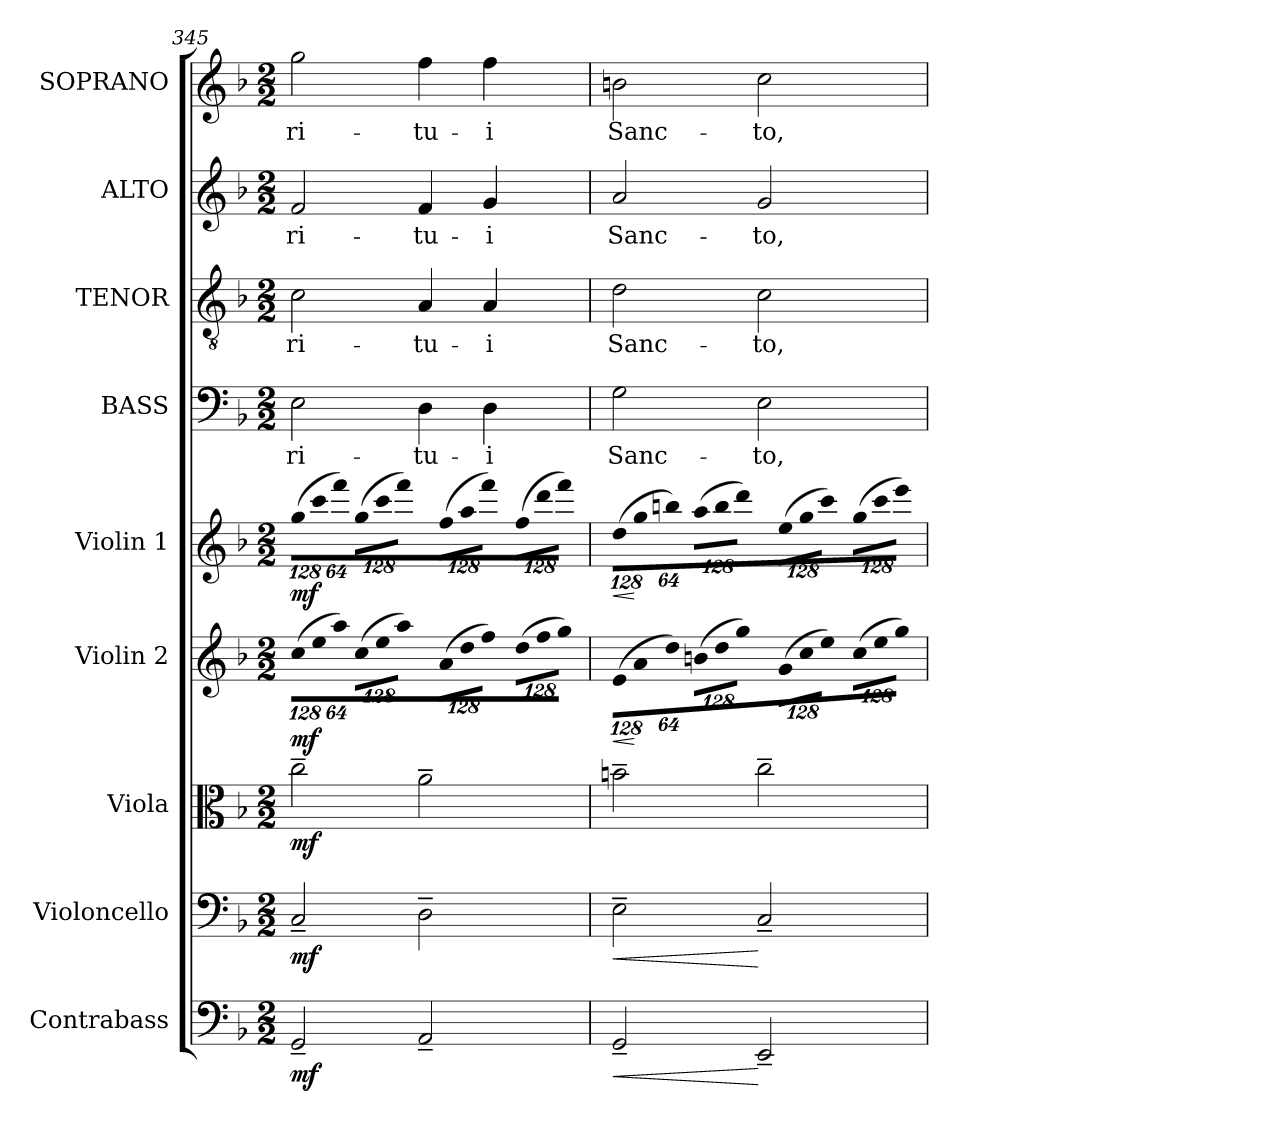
**kern	**dynam	**kern	**dynam	**kern	**dynam	**kern	**dynam	**kern	**dynam	**kern	**text	**kern	**text	**kern	**text	**kern	**text
*part9	*part9	*part8	*part8	*part7	*part7	*part6	*part6	*part5	*part5	*part4	*part4	*part3	*part3	*part2	*part2	*part1	*part1
*staff9	*staff9	*staff8	*staff8	*staff7	*staff7	*staff6	*staff6	*staff5	*staff5	*staff4	*staff4	*staff3	*staff3	*staff2	*staff2	*staff1	*staff1
*I"Contrabass	*	*I"Violoncello	*	*I"Viola	*	*I"Violin 2	*	*I"Violin 1	*	*I"BASS	*	*I"TENOR	*	*I"ALTO	*	*I"SOPRANO	*
*I'Cb.	*	*I'Vc.	*	*I'Vla.	*	*I'Vln. 2	*	*I'Vln. 1	*	*I'B.	*	*I'T.	*	*I'A.	*	*I'S.	*
*clefF4	*	*clefF4	*	*clefC3	*	*clefG2	*	*clefG2	*	*clefF4	*	*clefGv2	*	*clefG2	*	*clefG2	*
*ITrd7c12	*	*	*	*	*	*	*	*	*	*	*	*ITrd7c12	*	*	*	*	*
*k[b-]	*	*k[b-]	*	*k[b-]	*	*k[b-]	*	*k[b-]	*	*k[b-]	*	*k[b-]	*	*k[b-]	*	*k[b-]	*
*F:	*	*F:	*	*F:	*	*F:	*	*F:	*	*F:	*	*F:	*	*F:	*	*F:	*
*M2/2	*	*M2/2	*	*M2/2	*	*M2/2	*	*M2/2	*	*M2/2	*	*M2/2	*	*M2/2	*	*M2/2	*
*	*	*	*	*	*	*Xbrackettup	*	*	*	*	*	*	*	*	*	*	*
=345	=345	=345	=345	=345	=345	=345	=345	=345	=345	=345	=345	=345	=345	=345	=345	=345	=345
!	!	!	!	!	!	!LO:N:vis=8	!	!	!	!	!	!	!	!	!	!	!
*	*	*	*	*	*	*	*	*Xbrackettup	*	*	*	*	*	*	*	*	*
!	!	!	!	!	!	!	!	!LO:N:vis=8	!	!	!	!	!	!	!	!	!
!	!	!	!	!	!	!	!	!	!	!	!LO:LY:b:color=#000000	!	!	!	!	!	!
!	!	!	!	!	!	!	!	!	!	!	!	!	!LO:LY:b:color=#000000	!	!	!	!
!	!	!	!	!	!	!	!	!	!	!	!	!	!	!	!LO:LY:b:color=#000000	!	!
!	!	!	!	!	!	!	!	!	!	!	!	!	!	!	!	!	!LO:LY:b:color=#000000
2GGG~i/	mf	2C~i/	mf	2cc~i\	mf	(1024%85cci\L	mf	(1024%85ggi\L	mf	2Ei\	-ri-	2Ci\	-ri-	2fi/	-ri-	2ggi\	-ri-
!	!	!	!	!	!	!LO:N:vis=8	!	!LO:N:vis=8	!	!	!	!	!	!	!	!	!
.	.	.	.	.	.	1024%85eei\	.	1024%85ccci\	.	.	.	.	.	.	.	.	.
!	!	!	!	!	!	!LO:N:vis=8	!	!LO:N:vis=8	!	!	!	!	!	!	!	!	!
.	.	.	.	.	.	512%43aai\J)	.	512%43fffi\J)	.	.	.	.	.	.	.	.	.
!	!	!	!	!	!	!LO:N:vis=8	!	!LO:N:vis=8	!	!	!	!	!	!	!	!	!
.	.	.	.	.	.	(1024%85cci\L	.	(1024%85ggi\L	.	.	.	.	.	.	.	.	.
!	!	!	!	!	!	!LO:N:vis=8	!	!LO:N:vis=8	!	!	!	!	!	!	!	!	!
.	.	.	.	.	.	1024%85eei\	.	1024%85ccci\	.	.	.	.	.	.	.	.	.
!	!	!	!	!	!	!LO:N:vis=8	!	!LO:N:vis=8	!	!	!	!	!	!	!	!	!
.	.	.	.	.	.	512%43aai\J)	.	512%43fffi\J)	.	.	.	.	.	.	.	.	.
!	!	!	!	!	!	!LO:N:vis=8	!	!LO:N:vis=8	!	!	!	!	!	!	!	!	!
!	!	!	!	!	!	!	!	!	!	!	!LO:LY:b:color=#000000	!	!	!	!	!	!
!	!	!	!	!	!	!	!	!	!	!	!	!	!LO:LY:b:color=#000000	!	!	!	!
!	!	!	!	!	!	!	!	!	!	!	!	!	!	!	!LO:LY:b:color=#000000	!	!
!	!	!	!	!	!	!	!	!	!	!	!	!	!	!	!	!	!LO:LY:b:color=#000000
2AAA~i/	.	2D~i\	.	2a~i\	.	(1024%85ai\L	.	(1024%85ffi\L	.	4Di\	-tu-	4AAi/	-tu-	4fi/	-tu-	4ffi\	-tu-
!	!	!	!	!	!	!LO:N:vis=8	!	!LO:N:vis=8	!	!	!	!	!	!	!	!	!
.	.	.	.	.	.	1024%85ddi\	.	1024%85aai\	.	.	.	.	.	.	.	.	.
!	!	!	!	!	!	!LO:N:vis=8	!	!LO:N:vis=8	!	!	!	!	!	!	!	!	!
.	.	.	.	.	.	512%43ffi\J)	.	512%43fffi\J)	.	.	.	.	.	.	.	.	.
!	!	!	!	!	!	!LO:N:vis=8	!	!LO:N:vis=8	!	!	!	!	!	!	!	!	!
!	!	!	!	!	!	!	!	!	!	!	!LO:LY:b:color=#000000	!	!	!	!	!	!
!	!	!	!	!	!	!	!	!	!	!	!	!	!LO:LY:b:color=#000000	!	!	!	!
!	!	!	!	!	!	!	!	!	!	!	!	!	!	!	!LO:LY:b:color=#000000	!	!
!	!	!	!	!	!	!	!	!	!	!	!	!	!	!	!	!	!LO:LY:b:color=#000000
.	.	.	.	.	.	(1024%85ddi\L	.	(1024%85ffi\L	.	4Di\	-i	4AAi/	-i	4gi/	-i	4ffi\	-i
!	!	!	!	!	!	!LO:N:vis=8	!	!LO:N:vis=8	!	!	!	!	!	!	!	!	!
.	.	.	.	.	.	1024%85ffi\	.	1024%85dddi\	.	.	.	.	.	.	.	.	.
!	!	!	!	!	!	!LO:N:vis=8	!	!LO:N:vis=8	!	!	!	!	!	!	!	!	!
.	.	.	.	.	.	512%43ggi\J)	.	512%43fffi\J)	.	.	.	.	.	.	.	.	.
=346	=346	=346	=346	=346	=346	=346	=346	=346	=346	=346	=346	=346	=346	=346	=346	=346	=346
!	!LO:HP:b	!	!LO:HP:b	!	!	!LO:N:vis=8	!LO:HP:b	!LO:N:vis=8	!LO:HP:b	!	!	!	!	!	!	!	!
!	!	!	!	!	!	!	!	!	!	!	!LO:LY:b:color=#000000	!	!	!	!	!	!
!	!	!	!	!	!	!	!	!	!	!	!	!	!LO:LY:b:color=#000000	!	!	!	!
!	!	!	!	!	!	!	!	!	!	!	!	!	!	!	!LO:LY:b:color=#000000	!	!
!	!	!	!	!	!	!	!	!	!	!	!	!	!	!	!	!	!LO:LY:b:color=#000000
2GGG~i/	<	2E~i\	<	2bn~i\	.	(1024%85ei/L	<	(1024%85ddi\L	<	2Gi\	Sanc-	2Di\	Sanc-	2ai/	Sanc-	2bni\	Sanc-
!	!	!	!	!	!	!LO:N:vis=8	!	!LO:N:vis=8	!	!	!	!	!	!	!	!	!
.	.	.	.	.	.	1024%85ai/	[	1024%85ggi\	[	.	.	.	.	.	.	.	.
!	!	!	!	!	!	!LO:N:vis=8	!	!LO:N:vis=8	!	!	!	!	!	!	!	!	!
.	.	.	.	.	.	512%43ddi/J)	.	512%43bbni\J)	.	.	.	.	.	.	.	.	.
!	!	!	!	!	!	!LO:N:vis=8	!	!LO:N:vis=8	!	!	!	!	!	!	!	!	!
.	.	.	.	.	.	(1024%85bni\L	.	(1024%85aai\L	.	.	.	.	.	.	.	.	.
!	!	!	!	!	!	!LO:N:vis=8	!	!LO:N:vis=8	!	!	!	!	!	!	!	!	!
.	.	.	.	.	.	1024%85ddi\	.	1024%85bbi\	.	.	.	.	.	.	.	.	.
!	!	!	!	!	!	!LO:N:vis=8	!	!LO:N:vis=8	!	!	!	!	!	!	!	!	!
.	.	.	.	.	.	512%43ggi\J)	.	512%43dddi\J)	.	.	.	.	.	.	.	.	.
!	!	!	!	!	!	!LO:N:vis=8	!	!LO:N:vis=8	!	!	!	!	!	!	!	!	!
!	!	!	!	!	!	!	!	!	!	!	!LO:LY:b:color=#000000	!	!	!	!	!	!
!	!	!	!	!	!	!	!	!	!	!	!	!	!LO:LY:b:color=#000000	!	!	!	!
!	!	!	!	!	!	!	!	!	!	!	!	!	!	!	!LO:LY:b:color=#000000	!	!
!	!	!	!	!	!	!	!	!	!	!	!	!	!	!	!	!	!LO:LY:b:color=#000000
2EEE~i/	[	2C~i/	[	2cc~i\	.	(1024%85gi\L	.	(1024%85eei\L	.	2Ei\	-to,	2Ci\	-to,	2gi/	-to,	2cci\	-to,
!	!	!	!	!	!	!LO:N:vis=8	!	!LO:N:vis=8	!	!	!	!	!	!	!	!	!
.	.	.	.	.	.	1024%85cci\	.	1024%85ggi\	.	.	.	.	.	.	.	.	.
!	!	!	!	!	!	!LO:N:vis=8	!	!LO:N:vis=8	!	!	!	!	!	!	!	!	!
.	.	.	.	.	.	512%43eei\J)	.	512%43ccci\J)	.	.	.	.	.	.	.	.	.
!	!	!	!	!	!	!LO:N:vis=8	!	!LO:N:vis=8	!	!	!	!	!	!	!	!	!
.	.	.	.	.	.	(1024%85cci\L	.	(1024%85ggi\L	.	.	.	.	.	.	.	.	.
!	!	!	!	!	!	!LO:N:vis=8	!	!LO:N:vis=8	!	!	!	!	!	!	!	!	!
.	.	.	.	.	.	1024%85eei\	.	1024%85ccci\	.	.	.	.	.	.	.	.	.
!	!	!	!	!	!	!LO:N:vis=8	!	!LO:N:vis=8	!	!	!	!	!	!	!	!	!
.	.	.	.	.	.	512%43ggi\J)	.	512%43eeei\J)	.	.	.	.	.	.	.	.	.
=	=	=	=	=	=	=	=	=	=	=	=	=	=	=	=	=	=
*-	*-	*-	*-	*-	*-	*-	*-	*-	*-	*-	*-	*-	*-	*-	*-	*-	*-
